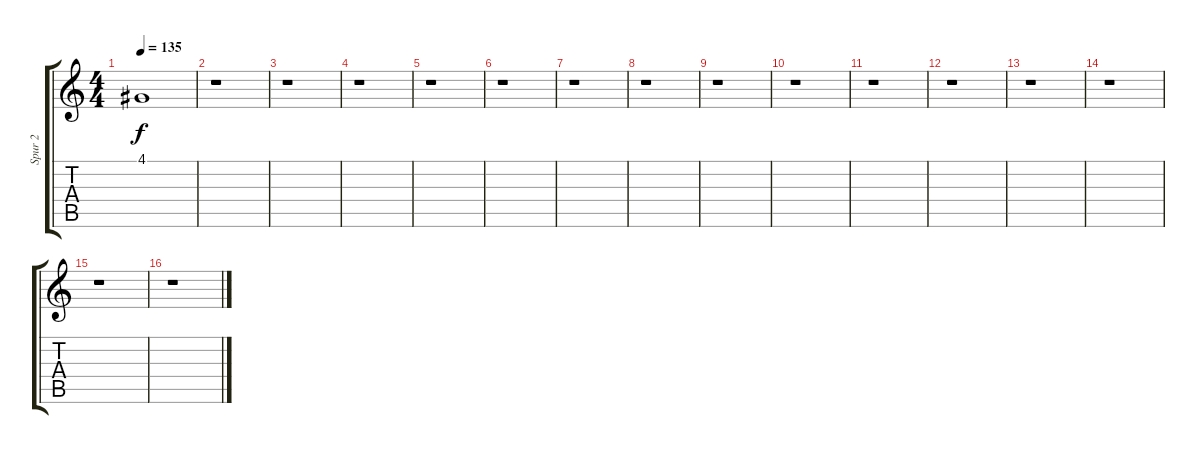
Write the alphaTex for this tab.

\track ("Spur 2" "Spur 2") {instrument fx5brightness}
\staff {score tabs}
\tuning (E4 B3 G3 D3 A2 E2) {hide}
\ts (4 4)
\tempo 135
\clef g2
\ks c
4.1.1{dy f} |
r.1 |
r.1 |
r.1 |
r.1 |
r.1 |
r.1 |
r.1 |
r.1 |
r.1 |
r.1 |
r.1 |
r.1 |
r.1 |
r.1 |
r.1
